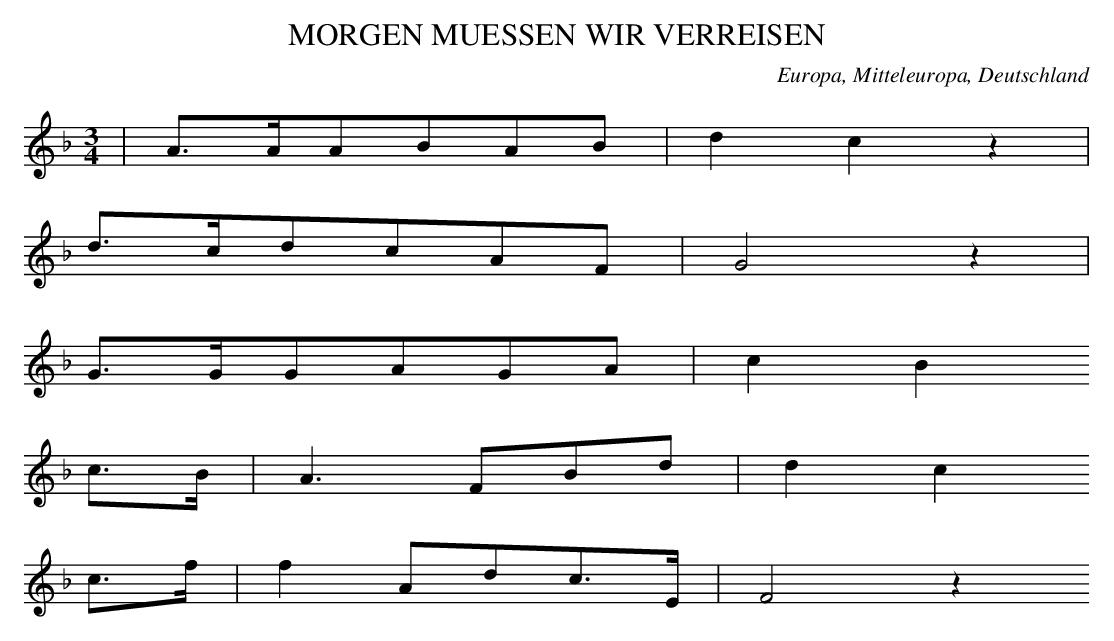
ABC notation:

X:1
T: MORGEN MUESSEN WIR VERREISEN
O: Europa, Mitteleuropa, Deutschland
M: 3/4
L: 1/16
K: F
 | A3AA2B2A2B2 | d4c4z4 |
d3cd2c2A2F2 | G8z4 |
G3GG2A2G2A2 | c4B4
c3B | A6F2B2d2 | d4c4
c3f | f4A2d2c3E | F8z4
